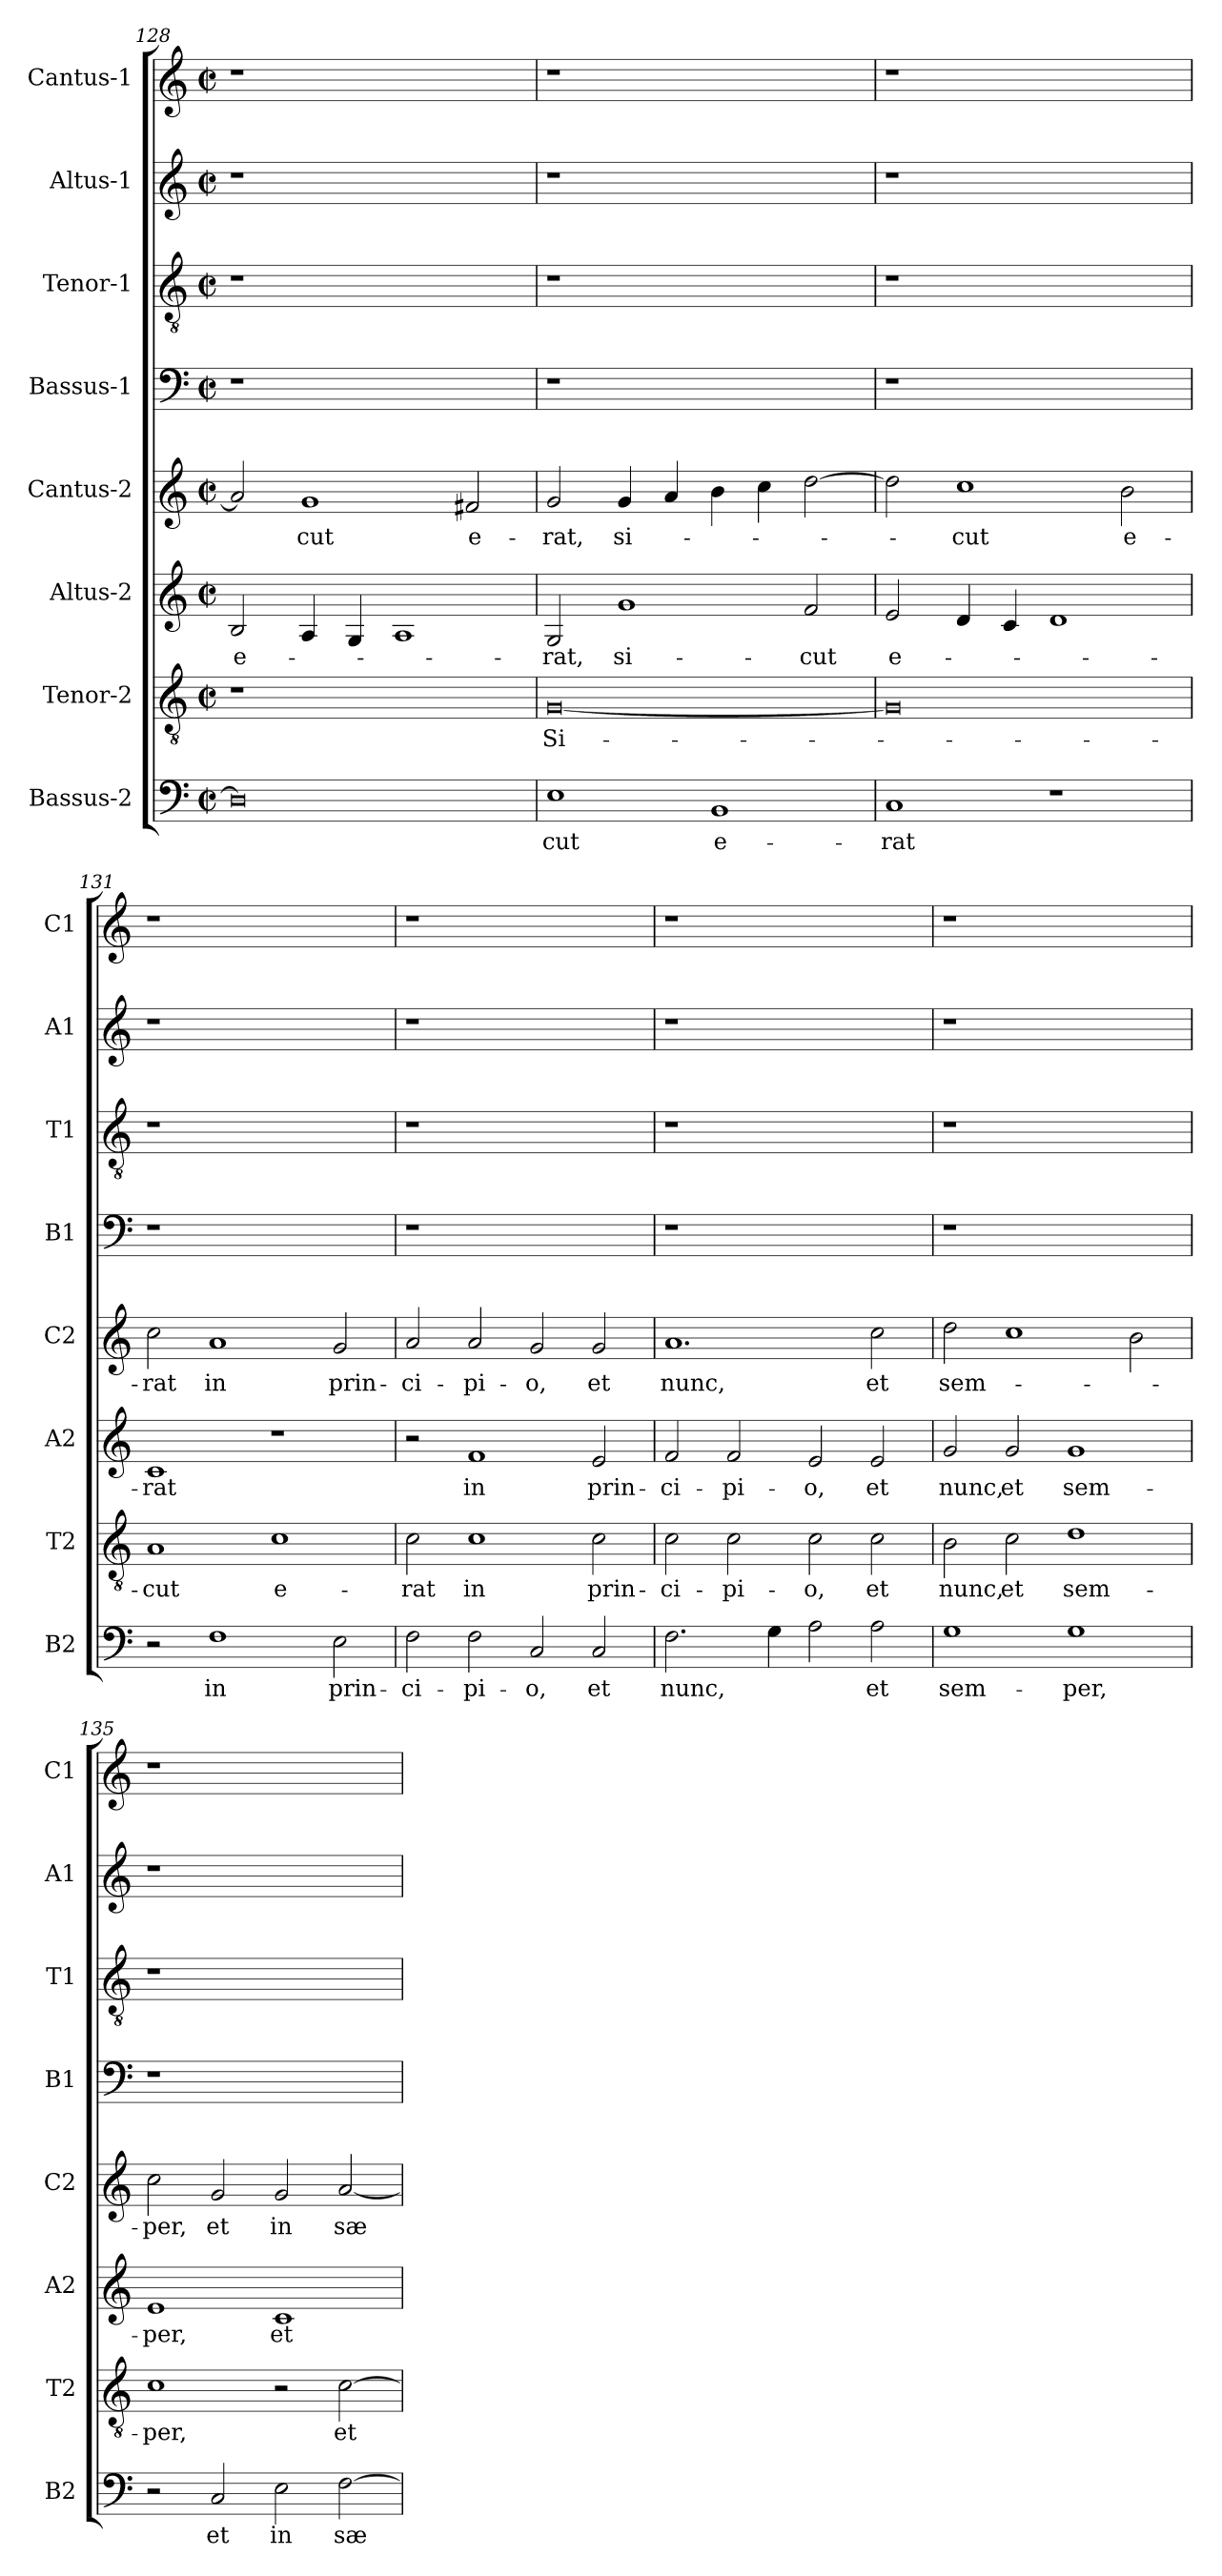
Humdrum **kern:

**kern	**text	**kern	**text	**kern	**text	**kern	**text	**kern	**kern	**kern	**kern
*part8	*part8	*part7	*part7	*part6	*part6	*part5	*part5	*part4	*part3	*part2	*part1
*staff8	*staff8	*staff7	*staff7	*staff6	*staff6	*staff5	*staff5	*staff4	*staff3	*staff2	*staff1
*I"Bassus-2	*	*I"Tenor-2	*	*I"Altus-2	*	*I"Cantus-2	*	*I"Bassus-1	*I"Tenor-1	*I"Altus-1	*I"Cantus-1
*I'B2	*	*I'T2	*	*I'A2	*	*I'C2	*	*I'B1	*I'T1	*I'A1	*I'C1
*clefF4	*	*clefGv2	*	*clefG2	*	*clefG2	*	*clefF4	*clefGv2	*clefG2	*clefG2
*k[]	*	*k[]	*	*k[]	*	*k[]	*	*k[]	*k[]	*k[]	*k[]
*C:	*	*C:	*	*C:	*	*C:	*	*C:	*C:	*C:	*C:
*M2/2	*	*M2/2	*	*M2/2	*	*M2/2	*	*M2/2	*M2/2	*M2/2	*M2/2
*met(c|)	*	*met(c|)	*	*met(c|)	*	*met(c|)	*	*met(c|)	*met(c|)	*met(c|)	*met(c|)
=128	=128	=128	=128	=128	=128	=128	=128	=128	=128	=128	=128
!	!	!	!	!	!LO:LY:b	!	!	!	!	!	!
0D]	.	1r	.	2B/	e-	2a/]	.	1r	1r	1r	1r
!	!	!	!	!	!	!	!LO:LY:b	!	!	!	!
.	.	.	.	4A/	.	1g	-cut	.	.	.	.
.	.	.	.	4G/	.	.	.	.	.	.	.
.	.	1ryy	.	1A	.	.	.	1ryy	1ryy	1ryy	1ryy
!	!	!	!	!	!	!	!LO:LY:b	!	!	!	!
.	.	.	.	.	.	2f#X/	e-	.	.	.	.
=129	=129	=129	=129	=129	=129	=129	=129	=129	=129	=129	=129
!	!LO:LY:b	!	!LO:LY:b	!	!LO:LY:b	!	!LO:LY:b	!	!	!	!
1E	-cut	[0G	Si-	2G/	-rat,	2g/	-rat,	1r	1r	1r	1r
!	!	!	!	!	!LO:LY:b	!	!LO:LY:b	!	!	!	!
.	.	.	.	1g	si-	4g/	si-	.	.	.	.
.	.	.	.	.	.	4a/	.	.	.	.	.
!	!LO:LY:b	!	!	!	!	!	!	!	!	!	!
1BB	e-	.	.	.	.	4b\	.	1ryy	1ryy	1ryy	1ryy
.	.	.	.	.	.	4cc\	.	.	.	.	.
!	!	!	!	!	!LO:LY:b	!	!	!	!	!	!
.	.	.	.	2f/	-cut	[2dd\	.	.	.	.	.
=130	=130	=130	=130	=130	=130	=130	=130	=130	=130	=130	=130
!	!LO:LY:b	!	!	!	!LO:LY:b	!	!	!	!	!	!
1C	-rat	0G]	.	2e/	e-	2dd\]	.	1r	1r	1r	1r
!	!	!	!	!	!	!	!LO:LY:b	!	!	!	!
.	.	.	.	4d/	.	1cc	-cut	.	.	.	.
.	.	.	.	4c/	.	.	.	.	.	.	.
1r	.	.	.	1d	.	.	.	1ryy	1ryy	1ryy	1ryy
!	!	!	!	!	!	!	!LO:LY:b	!	!	!	!
.	.	.	.	.	.	2b\	e-	.	.	.	.
=131	=131	=131	=131	=131	=131	=131	=131	=131	=131	=131	=131
!	!	!	!LO:LY:b	!	!LO:LY:b	!	!LO:LY:b	!	!	!	!
2r	.	1A	-cut	1c	-rat	2cc\	-rat	1r	1r	1r	1r
!	!LO:LY:b	!	!	!	!	!	!LO:LY:b	!	!	!	!
1F	in	.	.	.	.	1a	in	.	.	.	.
!	!	!	!LO:LY:b	!	!	!	!	!	!	!	!
.	.	1c	e-	1r	.	.	.	1ryy	1ryy	1ryy	1ryy
!	!LO:LY:b	!	!	!	!	!	!LO:LY:b	!	!	!	!
2E\	prin-	.	.	.	.	2g/	prin-	.	.	.	.
=132	=132	=132	=132	=132	=132	=132	=132	=132	=132	=132	=132
!	!LO:LY:b	!	!LO:LY:b	!	!	!	!LO:LY:b	!	!	!	!
2F\	-ci-	2c\	-rat	2r	.	2a/	-ci-	1r	1r	1r	1r
!	!LO:LY:b	!	!LO:LY:b	!	!LO:LY:b	!	!LO:LY:b	!	!	!	!
2F\	-pi-	1c	in	1f	in	2a/	-pi-	.	.	.	.
!	!LO:LY:b	!	!	!	!	!	!LO:LY:b	!	!	!	!
2C/	-o,	.	.	.	.	2g/	-o,	1ryy	1ryy	1ryy	1ryy
!	!LO:LY:b	!	!LO:LY:b	!	!LO:LY:b	!	!LO:LY:b	!	!	!	!
2C/	et	2c\	prin-	2e/	prin-	2g/	et	.	.	.	.
!!LO:LB:g=z
=133	=133	=133	=133	=133	=133	=133	=133	=133	=133	=133	=133
!	!LO:LY:b	!	!LO:LY:b	!	!LO:LY:b	!	!LO:LY:b	!	!	!	!
2.F\	nunc,	2c\	-ci-	2f/	-ci-	1.a	nunc,	1r	1r	1r	1r
!	!	!	!LO:LY:b	!	!LO:LY:b	!	!	!	!	!	!
.	.	2c\	-pi-	2f/	-pi-	.	.	.	.	.	.
4G\	.	.	.	.	.	.	.	.	.	.	.
!	!	!	!LO:LY:b	!	!LO:LY:b	!	!	!	!	!	!
2A\	.	2c\	-o,	2e/	-o,	.	.	1ryy	1ryy	1ryy	1ryy
!	!LO:LY:b	!	!LO:LY:b	!	!LO:LY:b	!	!LO:LY:b	!	!	!	!
2A\	et	2c\	et	2e/	et	2cc\	et	.	.	.	.
=134	=134	=134	=134	=134	=134	=134	=134	=134	=134	=134	=134
!	!LO:LY:b	!	!LO:LY:b	!	!LO:LY:b	!	!LO:LY:b	!	!	!	!
1G	sem-	2B\	nunc,	2g/	nunc,	2dd\	sem-	1r	1r	1r	1r
!	!	!	!LO:LY:b	!	!LO:LY:b	!	!	!	!	!	!
.	.	2c\	et	2g/	et	1cc	.	.	.	.	.
!	!LO:LY:b	!	!LO:LY:b	!	!LO:LY:b	!	!	!	!	!	!
1G	-per,	1d	sem-	1g	sem-	.	.	1ryy	1ryy	1ryy	1ryy
.	.	.	.	.	.	2b\	.	.	.	.	.
=135	=135	=135	=135	=135	=135	=135	=135	=135	=135	=135	=135
!	!	!	!LO:LY:b	!	!LO:LY:b	!	!LO:LY:b	!	!	!	!
2r	.	1c	-per,	1e	-per,	2cc\	-per,	1r	1r	1r	1r
!	!LO:LY:b	!	!	!	!	!	!LO:LY:b	!	!	!	!
2C/	et	.	.	.	.	2g/	et	.	.	.	.
!	!LO:LY:b	!	!	!	!LO:LY:b	!	!LO:LY:b	!	!	!	!
2E\	in	2r	.	1c	et	2g/	in	1ryy	1ryy	1ryy	1ryy
!	!LO:LY:b	!	!LO:LY:b	!	!	!	!LO:LY:b	!	!	!	!
[2F\	sæ-	[2c\	et	.	.	[2a/	sæ-	.	.	.	.
=	=	=	=	=	=	=	=	=	=	=	=
*-	*-	*-	*-	*-	*-	*-	*-	*-	*-	*-	*-
